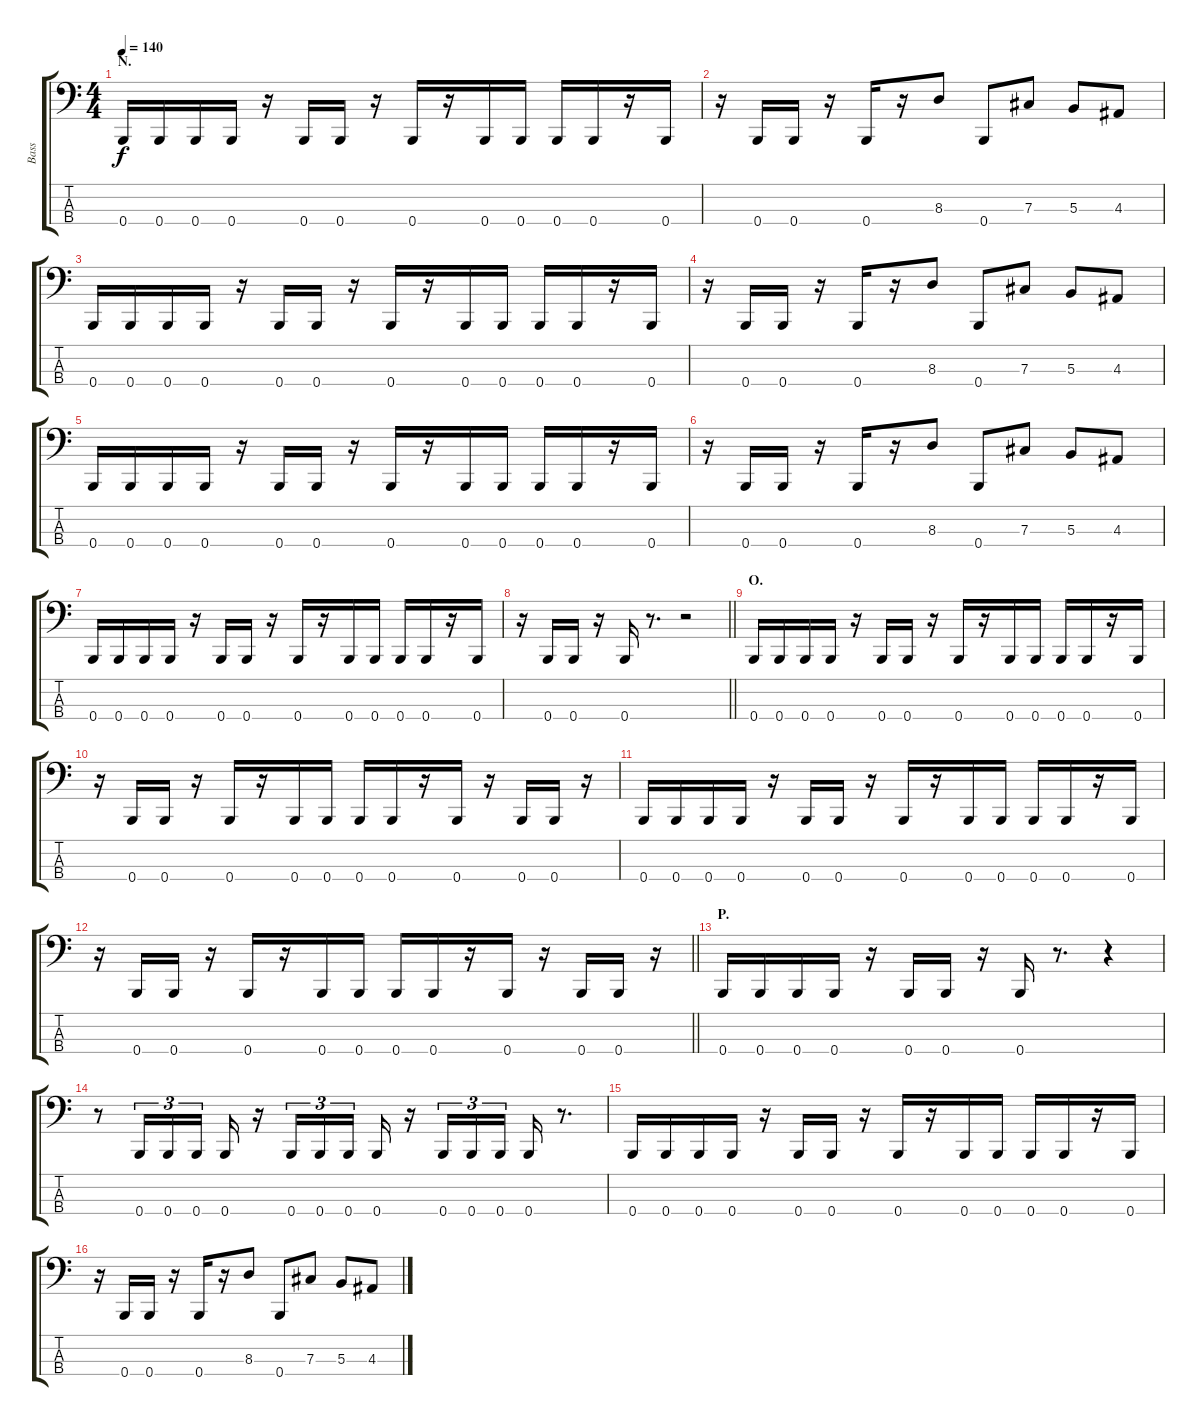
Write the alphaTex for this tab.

\track ("Bass" "Bass") {instrument electricbasspick}
\staff {score tabs}
\tuning (E2 B1 Gb1 B0) {hide}
\ts (4 4)
\section ("" "N.")
\tempo 140
\clef f4
\ks c
0.4.16{dy f} 0.4.16 0.4.16 0.4.16 r.16 0.4.16 0.4.16 r.16 0.4.16 r.16 0.4.16 0.4.16 0.4.16 0.4.16 r.16 0.4.16 |
r.16 0.4.16 0.4.16 r.16 0.4.16 r.16 8.3.8 0.4.8 7.3.8 5.3.8 4.3.8 |
0.4.16 0.4.16 0.4.16 0.4.16 r.16 0.4.16 0.4.16 r.16 0.4.16 r.16 0.4.16 0.4.16 0.4.16 0.4.16 r.16 0.4.16 |
r.16 0.4.16 0.4.16 r.16 0.4.16 r.16 8.3.8 0.4.8 7.3.8 5.3.8 4.3.8 |
0.4.16 0.4.16 0.4.16 0.4.16 r.16 0.4.16 0.4.16 r.16 0.4.16 r.16 0.4.16 0.4.16 0.4.16 0.4.16 r.16 0.4.16 |
r.16 0.4.16 0.4.16 r.16 0.4.16 r.16 8.3.8 0.4.8 7.3.8 5.3.8 4.3.8 |
0.4.16 0.4.16 0.4.16 0.4.16 r.16 0.4.16 0.4.16 r.16 0.4.16 r.16 0.4.16 0.4.16 0.4.16 0.4.16 r.16 0.4.16 |
\barLineRight lightlight
r.16 0.4.16 0.4.16 r.16 0.4.16 r.8{d} r.2 |
\section ("" "O.")
0.4.16 0.4.16 0.4.16 0.4.16 r.16 0.4.16 0.4.16 r.16 0.4.16 r.16 0.4.16 0.4.16 0.4.16 0.4.16 r.16 0.4.16 |
r.16 0.4.16 0.4.16 r.16 0.4.16 r.16 0.4.16 0.4.16 0.4.16 0.4.16 r.16 0.4.16 r.16 0.4.16 0.4.16 r.16 |
0.4.16 0.4.16 0.4.16 0.4.16 r.16 0.4.16 0.4.16 r.16 0.4.16 r.16 0.4.16 0.4.16 0.4.16 0.4.16 r.16 0.4.16 |
\barLineRight lightlight
r.16 0.4.16 0.4.16 r.16 0.4.16 r.16 0.4.16 0.4.16 0.4.16 0.4.16 r.16 0.4.16 r.16 0.4.16 0.4.16 r.16 |
\section ("" "P.")
0.4.16 0.4.16 0.4.16 0.4.16 r.16 0.4.16 0.4.16 r.16 0.4.16 r.8{d} r.4 |
r.8 0.4.16{tu (3 2)} 0.4.16{tu (3 2)} 0.4.16{tu (3 2)} 0.4.16 r.16 0.4.16{tu (3 2)} 0.4.16{tu (3 2)} 0.4.16{tu (3 2)} 0.4.16 r.16 0.4.16{tu (3 2)} 0.4.16{tu (3 2)} 0.4.16{tu (3 2)} 0.4.16 r.8{d} |
0.4.16 0.4.16 0.4.16 0.4.16 r.16 0.4.16 0.4.16 r.16 0.4.16 r.16 0.4.16 0.4.16 0.4.16 0.4.16 r.16 0.4.16 |
r.16 0.4.16 0.4.16 r.16 0.4.16 r.16 8.3.8 0.4.8 7.3.8 5.3.8 4.3.8
